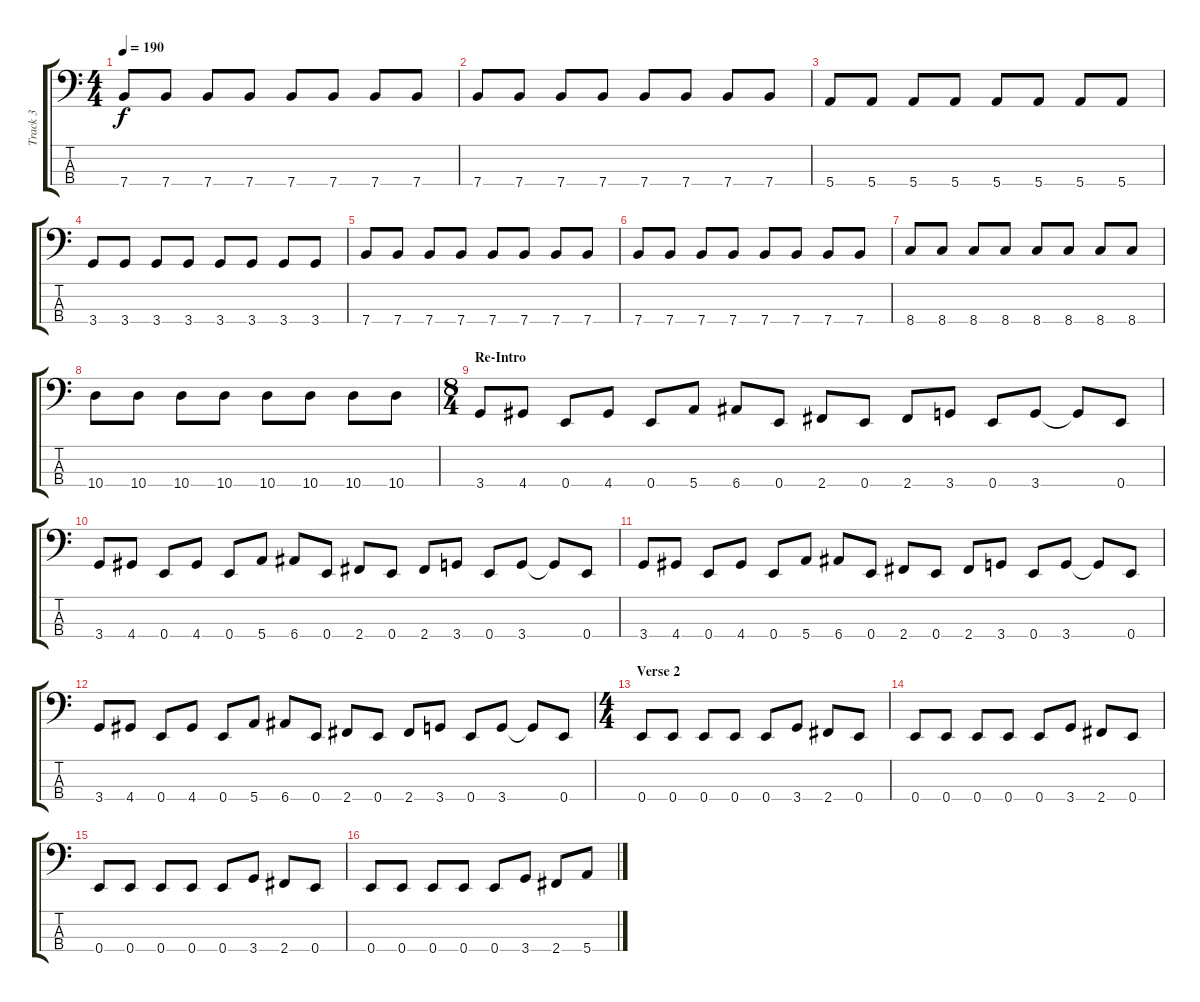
\track ("Track 3" "Track 3") {instrument electricbassfinger}
\staff {score tabs}
\tuning (G2 D2 A1 E1) {hide}
\ts (4 4)
\tempo 190
\clef f4
\ks c
7.4.8{dy f} 7.4.8 7.4.8 7.4.8 7.4.8 7.4.8 7.4.8 7.4.8 |
7.4.8 7.4.8 7.4.8 7.4.8 7.4.8 7.4.8 7.4.8 7.4.8 |
5.4.8 5.4.8 5.4.8 5.4.8 5.4.8 5.4.8 5.4.8 5.4.8 |
3.4.8 3.4.8 3.4.8 3.4.8 3.4.8 3.4.8 3.4.8 3.4.8 |
7.4.8 7.4.8 7.4.8 7.4.8 7.4.8 7.4.8 7.4.8 7.4.8 |
7.4.8 7.4.8 7.4.8 7.4.8 7.4.8 7.4.8 7.4.8 7.4.8 |
8.4.8 8.4.8 8.4.8 8.4.8 8.4.8 8.4.8 8.4.8 8.4.8 |
10.4.8 10.4.8 10.4.8 10.4.8 10.4.8 10.4.8 10.4.8 10.4.8 |
\ts (8 4)
\section ("" "Re-Intro")
3.4.8 4.4.8 0.4.8 4.4.8 0.4.8 5.4.8 6.4.8 0.4.8 2.4.8 0.4.8 2.4.8 3.4.8 0.4.8 3.4.8 3.4{t}.8 0.4.8 |
3.4.8 4.4.8 0.4.8 4.4.8 0.4.8 5.4.8 6.4.8 0.4.8 2.4.8 0.4.8 2.4.8 3.4.8 0.4.8 3.4.8 3.4{t}.8 0.4.8 |
3.4.8 4.4.8 0.4.8 4.4.8 0.4.8 5.4.8 6.4.8 0.4.8 2.4.8 0.4.8 2.4.8 3.4.8 0.4.8 3.4.8 3.4{t}.8 0.4.8 |
3.4.8 4.4.8 0.4.8 4.4.8 0.4.8 5.4.8 6.4.8 0.4.8 2.4.8 0.4.8 2.4.8 3.4.8 0.4.8 3.4.8 3.4{t}.8 0.4.8 |
\ts (4 4)
\section ("" "Verse 2")
0.4.8 0.4.8 0.4.8 0.4.8 0.4.8 3.4.8 2.4.8 0.4.8 |
0.4.8 0.4.8 0.4.8 0.4.8 0.4.8 3.4.8 2.4.8 0.4.8 |
0.4.8 0.4.8 0.4.8 0.4.8 0.4.8 3.4.8 2.4.8 0.4.8 |
0.4.8 0.4.8 0.4.8 0.4.8 0.4.8 3.4.8 2.4.8 5.4.8
